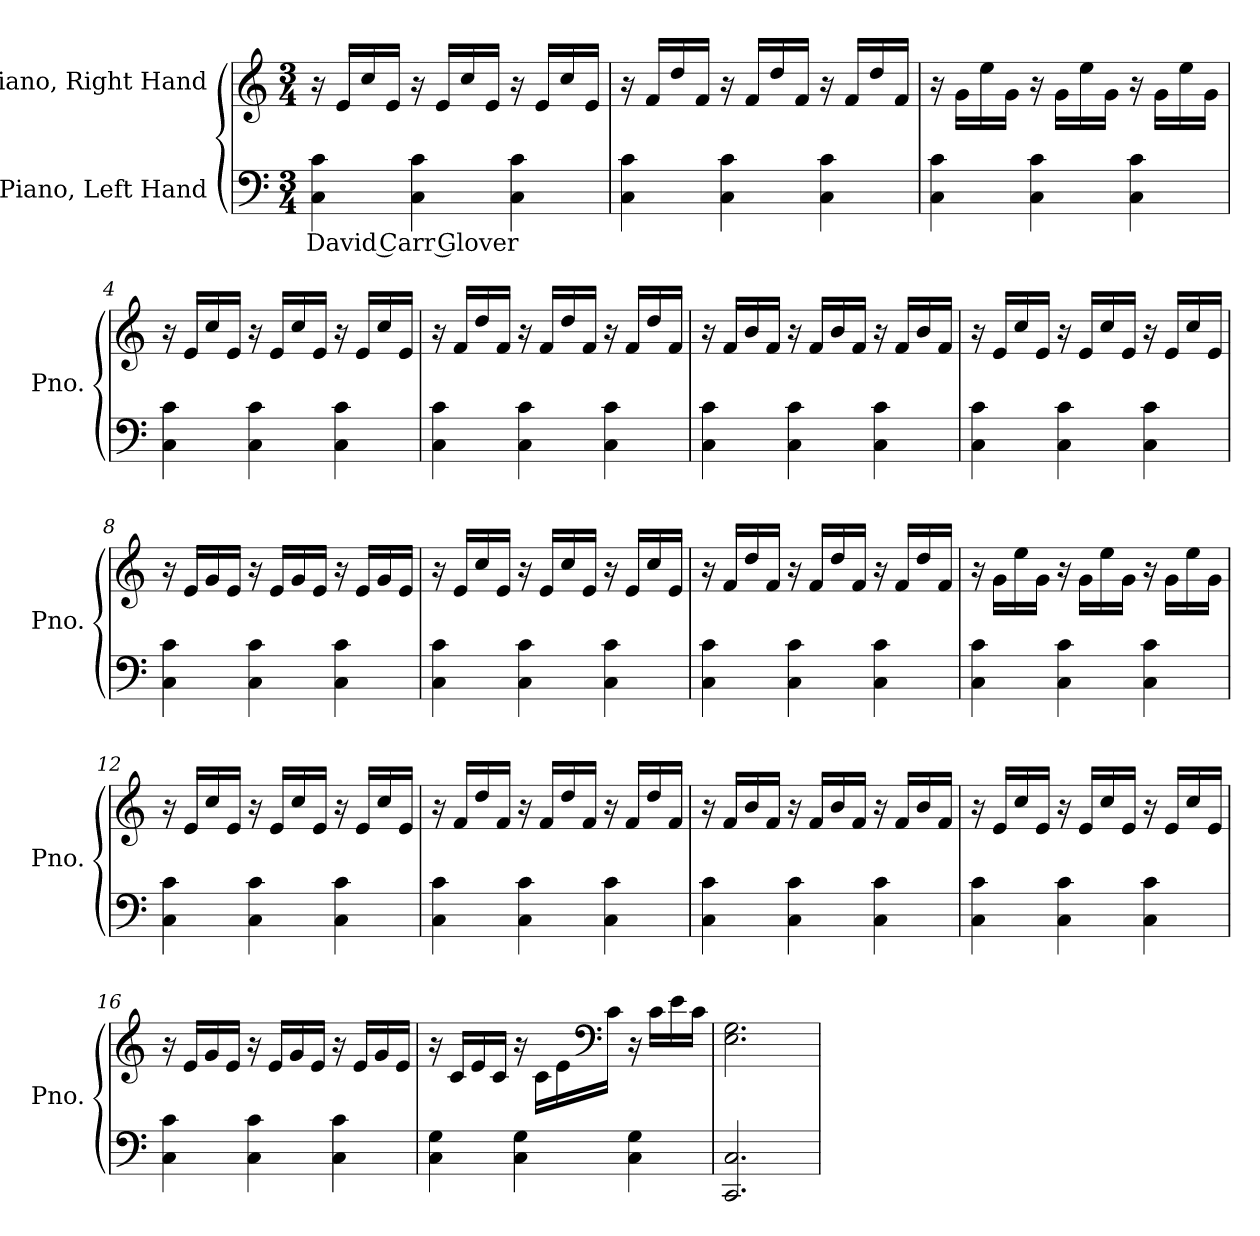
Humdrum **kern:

**kern	**text	**kern
*part2	*part2	*part1
*staff2	*staff2	*staff1
*I"Piano, Left Hand	*	*I"Piano, Right Hand
*I'Pno.	*	*I'Pno.
*clefF4	*	*clefG2
*k[]	*	*k[]
*M3/4	*	*M3/4
*MM100	*	*MM100
=1	=1	=1
!	!LO:LY:b	!
4C\ 4c\	David Carr Glover	16r
.	.	16e/LL
.	.	16cc/
.	.	16e/JJ
4C\ 4c\	.	16r
.	.	16e/LL
.	.	16cc/
.	.	16e/JJ
4C\ 4c\	.	16r
.	.	16e/LL
.	.	16cc/
.	.	16e/JJ
=2	=2	=2
4C\ 4c\	.	16r
.	.	16f/LL
.	.	16dd/
.	.	16f/JJ
4C\ 4c\	.	16r
.	.	16f/LL
.	.	16dd/
.	.	16f/JJ
4C\ 4c\	.	16r
.	.	16f/LL
.	.	16dd/
.	.	16f/JJ
!!LO:LB:g=z
=3	=3	=3
4C\ 4c\	.	16r
.	.	16g\LL
.	.	16ee\
.	.	16g\JJ
4C\ 4c\	.	16r
.	.	16g\LL
.	.	16ee\
.	.	16g\JJ
4C\ 4c\	.	16r
.	.	16g\LL
.	.	16ee\
.	.	16g\JJ
=4	=4	=4
4C\ 4c\	.	16r
.	.	16e/LL
.	.	16cc/
.	.	16e/JJ
4C\ 4c\	.	16r
.	.	16e/LL
.	.	16cc/
.	.	16e/JJ
4C\ 4c\	.	16r
.	.	16e/LL
.	.	16cc/
.	.	16e/JJ
=5	=5	=5
4C\ 4c\	.	16r
.	.	16f/LL
.	.	16dd/
.	.	16f/JJ
4C\ 4c\	.	16r
.	.	16f/LL
.	.	16dd/
.	.	16f/JJ
4C\ 4c\	.	16r
.	.	16f/LL
.	.	16dd/
.	.	16f/JJ
!!LO:LB:g=z
=6	=6	=6
4C\ 4c\	.	16r
.	.	16f/LL
.	.	16b/
.	.	16f/JJ
4C\ 4c\	.	16r
.	.	16f/LL
.	.	16b/
.	.	16f/JJ
4C\ 4c\	.	16r
.	.	16f/LL
.	.	16b/
.	.	16f/JJ
=7	=7	=7
4C\ 4c\	.	16r
.	.	16e/LL
.	.	16cc/
.	.	16e/JJ
4C\ 4c\	.	16r
.	.	16e/LL
.	.	16cc/
.	.	16e/JJ
4C\ 4c\	.	16r
.	.	16e/LL
.	.	16cc/
.	.	16e/JJ
=8	=8	=8
4C\ 4c\	.	16r
.	.	16e/LL
.	.	16g/
.	.	16e/JJ
4C\ 4c\	.	16r
.	.	16e/LL
.	.	16g/
.	.	16e/JJ
4C\ 4c\	.	16r
.	.	16e/LL
.	.	16g/
.	.	16e/JJ
!!LO:LB:g=z
=9	=9	=9
4C\ 4c\	.	16r
.	.	16e/LL
.	.	16cc/
.	.	16e/JJ
4C\ 4c\	.	16r
.	.	16e/LL
.	.	16cc/
.	.	16e/JJ
4C\ 4c\	.	16r
.	.	16e/LL
.	.	16cc/
.	.	16e/JJ
=10	=10	=10
4C\ 4c\	.	16r
.	.	16f/LL
.	.	16dd/
.	.	16f/JJ
4C\ 4c\	.	16r
.	.	16f/LL
.	.	16dd/
.	.	16f/JJ
4C\ 4c\	.	16r
.	.	16f/LL
.	.	16dd/
.	.	16f/JJ
=11	=11	=11
4C\ 4c\	.	16r
.	.	16g\LL
.	.	16ee\
.	.	16g\JJ
4C\ 4c\	.	16r
.	.	16g\LL
.	.	16ee\
.	.	16g\JJ
4C\ 4c\	.	16r
.	.	16g\LL
.	.	16ee\
.	.	16g\JJ
!!LO:LB:g=z
=12	=12	=12
4C\ 4c\	.	16r
.	.	16e/LL
.	.	16cc/
.	.	16e/JJ
4C\ 4c\	.	16r
.	.	16e/LL
.	.	16cc/
.	.	16e/JJ
4C\ 4c\	.	16r
.	.	16e/LL
.	.	16cc/
.	.	16e/JJ
=13	=13	=13
4C\ 4c\	.	16r
.	.	16f/LL
.	.	16dd/
.	.	16f/JJ
4C\ 4c\	.	16r
.	.	16f/LL
.	.	16dd/
.	.	16f/JJ
4C\ 4c\	.	16r
.	.	16f/LL
.	.	16dd/
.	.	16f/JJ
=14	=14	=14
4C\ 4c\	.	16r
.	.	16f/LL
.	.	16b/
.	.	16f/JJ
4C\ 4c\	.	16r
.	.	16f/LL
.	.	16b/
.	.	16f/JJ
4C\ 4c\	.	16r
.	.	16f/LL
.	.	16b/
.	.	16f/JJ
!!LO:LB:g=z
=15	=15	=15
4C\ 4c\	.	16r
.	.	16e/LL
.	.	16cc/
.	.	16e/JJ
4C\ 4c\	.	16r
.	.	16e/LL
.	.	16cc/
.	.	16e/JJ
4C\ 4c\	.	16r
.	.	16e/LL
.	.	16cc/
.	.	16e/JJ
=16	=16	=16
4C\ 4c\	.	16r
.	.	16e/LL
.	.	16g/
.	.	16e/JJ
4C\ 4c\	.	16r
.	.	16e/LL
.	.	16g/
.	.	16e/JJ
4C\ 4c\	.	16r
.	.	16e/LL
.	.	16g/
.	.	16e/JJ
=17	=17	=17
4C\ 4G\	.	16r
.	.	16c/LL
.	.	16e/
.	.	16c/JJ
4C\ 4G\	.	16r
.	.	16c\LL
.	.	16e\
*	*	*clefF4
.	.	16c\JJ
4C\ 4G\	.	16r
.	.	16c\LL
.	.	16e\
.	.	16c\JJ
=18	=18	=18
2.CC/ 2.C/	.	2.E\ 2.G\
=	=	=
*-	*-	*-
